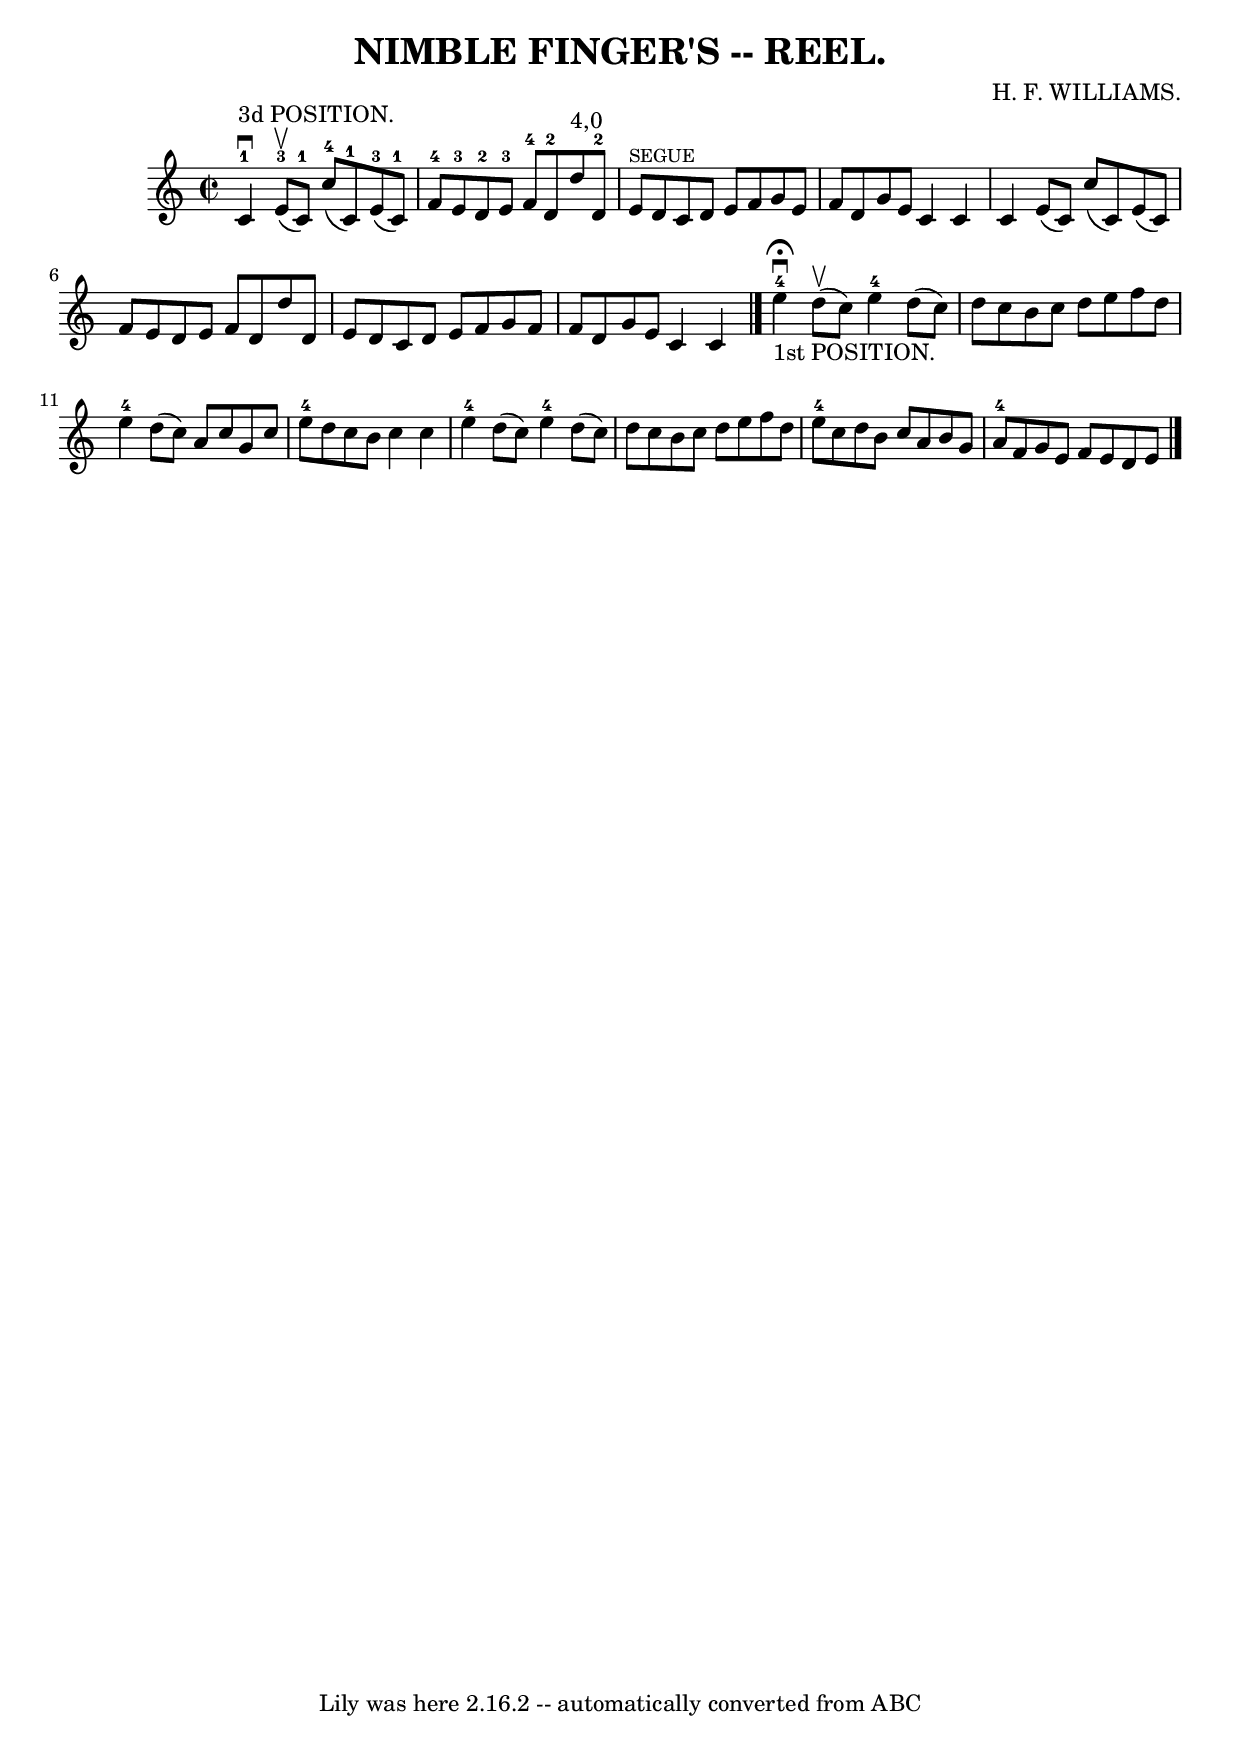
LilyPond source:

\version "2.16.2"
\include "Mammoth.ily"
\header {
  %% book = "Coles"
  composer = "H. F. WILLIAMS."
  crossRefNumber = "11"
  footnotes = ""
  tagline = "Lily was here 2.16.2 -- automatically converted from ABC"
  title = "NIMBLE FINGER'S -- REEL."

}
voicedefault =  {


  \override Staff.TimeSignature #'style = #'C
  \time 2/2 
  \key c \major   c'4-1^"3d POSITION."^\downbow e'8-3(^\upbow c'8-1) c''8-4(c'8-1) e'8-3(c'8-1)  |
  f'8-4 e'8-3 d'8-2 e'8-3 f'8-4      d'8-2 d''8^"4,0" d'8-2  |
  e'8^\segue d'8 c'8 d'8      e'8 f'8 g'8 e'8   |
  f'8 d'8 g'8 e'8 c'4 c'4   |
  c'4 e'8 (c'8) c''8 (c'8) e'8 (c'8)  |
  f'8 e'8 d'8 e'8 f'8 d'8 d''8 d'8  |
     e'8 d'8 c'8 d'8 e'8 f'8 g'8 f'8   |
  f'8 d'8       g'8 e'8 c'4 c'4    \bar "|." e''4-4_"1st POSITION."^\fermata^\downbow d''8 (^\upbow c''8) e''4-4 d''8 (c''8)  |
  d''8 c''8 b'8 c''8 d''8 e''8    f''8 d''8   |
  e''4-4 d''8 (c''8) a'8 c''8 g'8     c''8   |
  e''8-4 d''8 c''8 b'8 c''4 c''4   |
  e''4-4 d''8 (c''8) e''4-4 d''8 (c''8)  |
  d''8 c''8 b'8 c''8 d''8 e''8 f''8 d''8   |
  e''8-4 c''8 d''8 b'8 c''8 a'8 b'8 g'8   |
  a'8-4 f'8 g'8 e'8 f'8 e'8 d'8 e'8  \bar "|."  
  

}

\score{
  <<

    \context Staff="default"
    {
      \voicedefault 
      
    }

  >>
  \layout {
    
  }
  \midi {
  }

}
